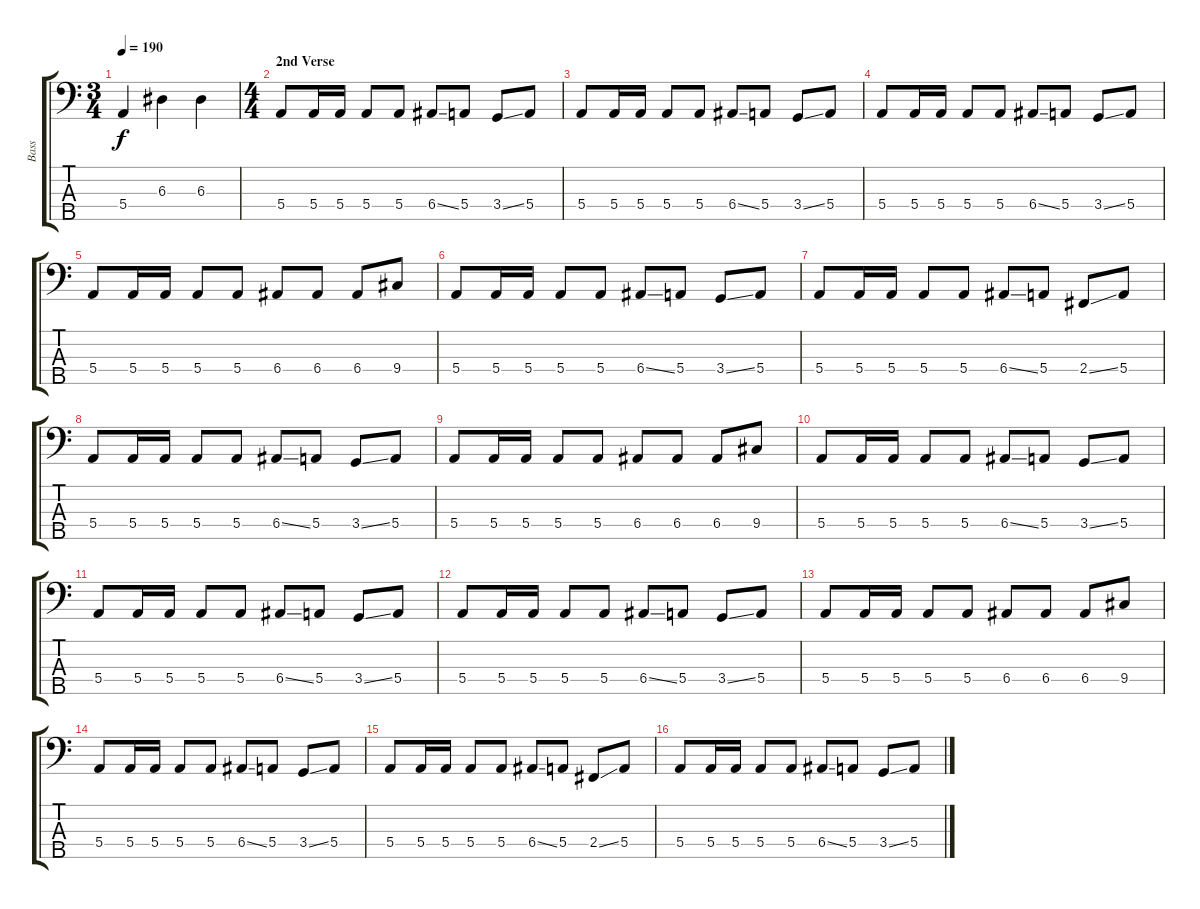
\track ("Bass" "Bass") {instrument electricbassfinger}
\staff {score tabs}
\tuning (G2 D2 A1 E1 B0) {hide}
\ts (3 4)
\tempo 190
\clef f4
\ks c
5.4.4{dy f} 6.3.4 6.3.4 |
\ts (4 4)
\section ("" "2nd Verse")
5.4.8 5.4.16 5.4.16 5.4.8 5.4.8 6.4{ss}.8 5.4.8 3.4{ss}.8 5.4.8 |
5.4.8 5.4.16 5.4.16 5.4.8 5.4.8 6.4{ss}.8 5.4.8 3.4{ss}.8 5.4.8 |
5.4.8 5.4.16 5.4.16 5.4.8 5.4.8 6.4{ss}.8 5.4.8 3.4{ss}.8 5.4.8 |
5.4.8 5.4.16 5.4.16 5.4.8 5.4.8 6.4.8 6.4.8 6.4.8 9.4.8 |
5.4.8 5.4.16 5.4.16 5.4.8 5.4.8 6.4{ss}.8 5.4.8 3.4{ss}.8 5.4.8 |
5.4.8 5.4.16 5.4.16 5.4.8 5.4.8 6.4{ss}.8 5.4.8 2.4{ss}.8 5.4.8 |
5.4.8 5.4.16 5.4.16 5.4.8 5.4.8 6.4{ss}.8 5.4.8 3.4{ss}.8 5.4.8 |
5.4.8 5.4.16 5.4.16 5.4.8 5.4.8 6.4.8 6.4.8 6.4.8 9.4.8 |
5.4.8 5.4.16 5.4.16 5.4.8 5.4.8 6.4{ss}.8 5.4.8 3.4{ss}.8 5.4.8 |
5.4.8 5.4.16 5.4.16 5.4.8 5.4.8 6.4{ss}.8 5.4.8 3.4{ss}.8 5.4.8 |
5.4.8 5.4.16 5.4.16 5.4.8 5.4.8 6.4{ss}.8 5.4.8 3.4{ss}.8 5.4.8 |
5.4.8 5.4.16 5.4.16 5.4.8 5.4.8 6.4.8 6.4.8 6.4.8 9.4.8 |
5.4.8 5.4.16 5.4.16 5.4.8 5.4.8 6.4{ss}.8 5.4.8 3.4{ss}.8 5.4.8 |
5.4.8 5.4.16 5.4.16 5.4.8 5.4.8 6.4{ss}.8 5.4.8 2.4{ss}.8 5.4.8 |
5.4.8 5.4.16 5.4.16 5.4.8 5.4.8 6.4{ss}.8 5.4.8 3.4{ss}.8 5.4.8
